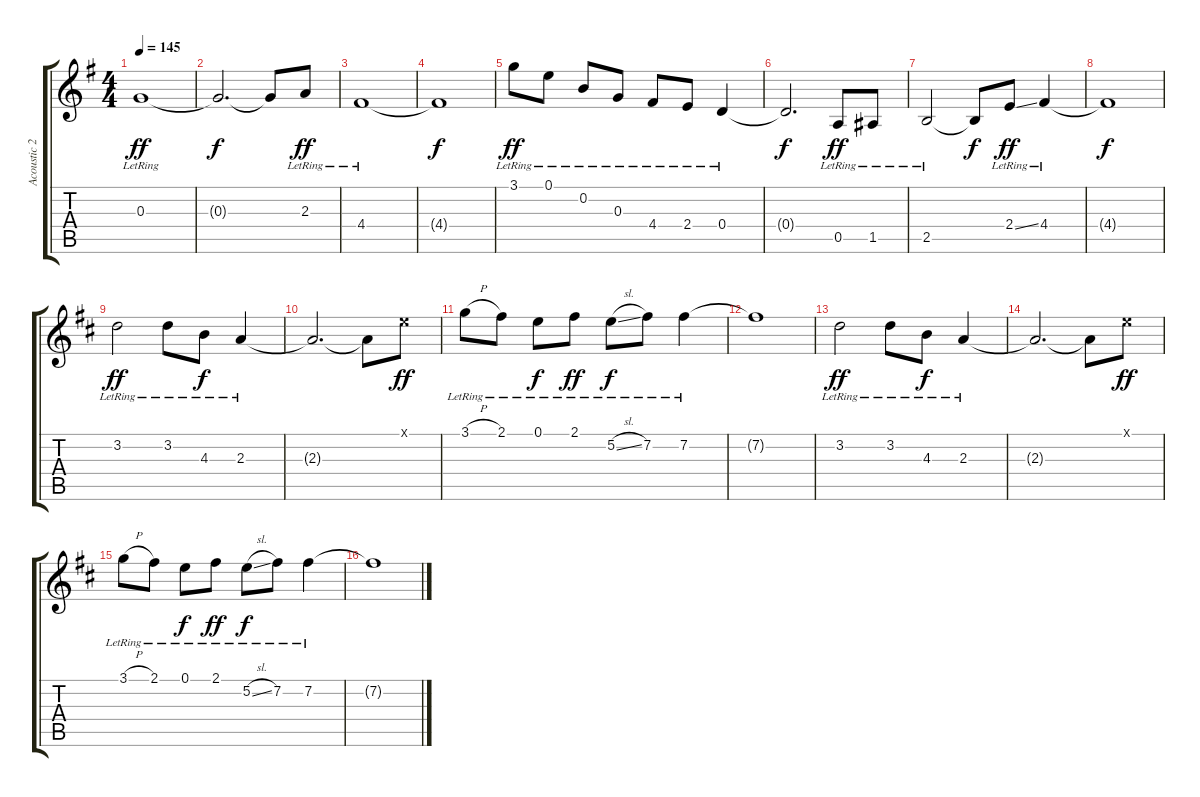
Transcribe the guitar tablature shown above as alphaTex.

\track ("Acoustic 2" "Acoustic 2") {instrument acousticguitarnylon}
\staff {score tabs}
\tuning (E4 B3 G3 D3 A2 E2) {hide}
\ts (4 4)
\tempo 145
\clef g2
\ks g
0.3{lr}.1{dy ff} |
0.3{t}.2{d dy f} 0.3{t}.8 2.3{lr}.8{dy ff} |
4.4{lr}.1 |
4.4{t}.1{dy f} |
3.1{lr}.8{dy ff} 0.1{lr}.8 0.2{lr}.8 0.3{lr}.8 4.4{lr}.8 2.4{lr}.8 0.4{lr}.4 |
0.4{t}.2{d dy f} 0.5{lr}.8{dy ff} 1.5{lr}.8 |
2.5{lr}.2 2.5{t}.8{dy f} 2.4{ss lr}.8{dy ff} 4.4{lr}.4 |
4.4{t}.1{dy f} |
\ks d
3.2{lr}.2{dy ff} 3.2{lr}.8 4.3{lr}.8{dy f} 2.3{lr}.4 |
2.3{t}.2{d} 2.3{t}.8 0.1{x}.8{dy ff} |
3.1{h lr}.8 2.1{lr}.8 0.1{lr}.8{dy f} 2.1{lr}.8{dy ff} 5.2{sl lr}.8{dy f} 7.2{lr}.8 7.2{lr}.4 |
7.2{t}.1 |
3.2{lr}.2{dy ff} 3.2{lr}.8 4.3{lr}.8{dy f} 2.3{lr}.4 |
2.3{t}.2{d} 2.3{t}.8 0.1{x}.8{dy ff} |
3.1{h lr}.8 2.1{lr}.8 0.1{lr}.8{dy f} 2.1{lr}.8{dy ff} 5.2{sl lr}.8{dy f} 7.2{lr}.8 7.2{lr}.4 |
7.2{t}.1
